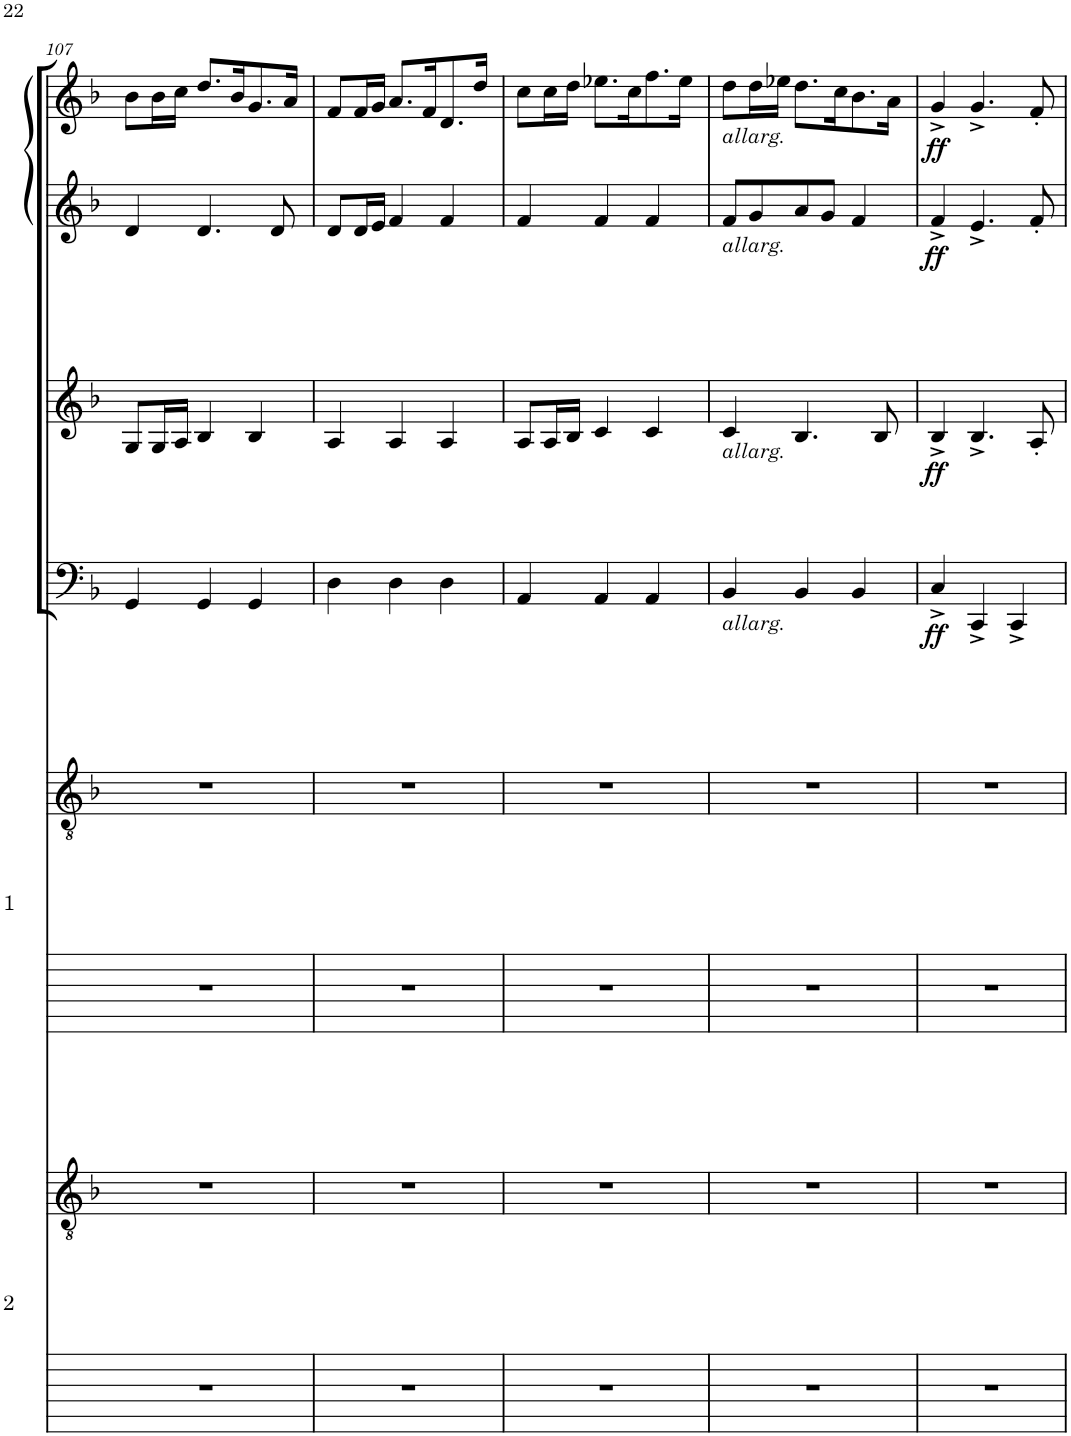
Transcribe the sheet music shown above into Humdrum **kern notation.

**kern	**kern	**kern	**kern	**kern	**dynam	**kern	**dynam	**kern	**dynam	**kern	**dynam
*part6	*part6	*part5	*part5	*part4	*part4	*part3	*part3	*part2	*part2	*part1	*part1
*staff8	*staff7	*staff6	*staff5	*staff4	*staff4	*staff3	*staff3	*staff2	*staff2	*staff1	*staff1
*I"2	*	*I"1	*	*I"Basso  e Continuo	*	*I"Viola	*	*I"Violino 2	*	*I"Violino 1	*
*	*	*	*	*	*	*I'Vla	*	*I'Vln	*	*I'Vln	*
!!LO:PB:g=z
*	*clefGv2	*	*clefGv2	*clefF4	*	*clefG2	*	*clefG2	*	*clefG2	*
*k[b-]	*k[b-]	*k[b-]	*k[b-]	*k[b-]	*	*k[b-]	*	*k[b-]	*	*k[b-]	*
*M3/4	*M3/4	*M3/4	*M3/4	*M3/4	*	*M3/4	*	*M3/4	*	*M3/4	*
=107	=107	=107	=107	=107	=107	=107	=107	=107	=107	=107	=107
2.r	2.r	2.r	2.r	4GG/	.	8G/L	.	4d/	.	8b-\L	.
.	.	.	.	.	.	16G/L	.	.	.	16b-\L	.
.	.	.	.	.	.	16A/JJ	.	.	.	16cc\JJ	.
.	.	.	.	4GG/	.	4B-/	.	4.d/	.	8.dd/L	.
.	.	.	.	.	.	.	.	.	.	16b-/K	.
.	.	.	.	4GG/	.	4B-/	.	.	.	8.g/	.
.	.	.	.	.	.	.	.	8d/	.	.	.
.	.	.	.	.	.	.	.	.	.	16a/Jk	.
=108	=108	=108	=108	=108	=108	=108	=108	=108	=108	=108	=108
2.r	2.r	2.r	2.r	4D\	.	4A/	.	8d/L	.	8f/L	.
.	.	.	.	.	.	.	.	16d/L	.	16f/L	.
.	.	.	.	.	.	.	.	16e/JJ	.	16g/JJ	.
.	.	.	.	4D\	.	4A/	.	4f/	.	8.a/L	.
.	.	.	.	.	.	.	.	.	.	16f/K	.
.	.	.	.	4D\	.	4A/	.	4f/	.	8.d/	.
.	.	.	.	.	.	.	.	.	.	16dd/Jk	.
=109	=109	=109	=109	=109	=109	=109	=109	=109	=109	=109	=109
2.r	2.r	2.r	2.r	4AA/	.	8A/L	.	4f/	.	8cc\L	.
.	.	.	.	.	.	16A/L	.	.	.	16cc\L	.
.	.	.	.	.	.	16B-/JJ	.	.	.	16dd\JJ	.
.	.	.	.	4AA/	.	4c/	.	4f/	.	8.ee-X\L	.
.	.	.	.	.	.	.	.	.	.	16cc\K	.
.	.	.	.	4AA/	.	4c/	.	4f/	.	8.ff\	.
.	.	.	.	.	.	.	.	.	.	16ee-\Jk	.
=110	=110	=110	=110	=110	=110	=110	=110	=110	=110	=110	=110
!	!	!	!	!	!	!	!	!	!	!LO:TX:b:i:t=allarg.	!
!	!	!	!	!	!	!	!	!LO:TX:b:i:t=allarg.	!	!	!
!	!	!	!	!	!	!LO:TX:b:i:t=allarg.	!	!	!	!	!
!	!	!	!	!LO:TX:b:i:t=allarg.	!	!	!	!	!	!	!
2.r	2.r	2.r	2.r	4BB-/	.	4c/	.	8f/L	.	8dd\L	.
.	.	.	.	.	.	.	.	8g/	.	16dd\L	.
.	.	.	.	.	.	.	.	.	.	16ee-X\JJ	.
.	.	.	.	4BB-/	.	4.B-/	.	8a/	.	8.dd\L	.
.	.	.	.	.	.	.	.	8g/J	.	.	.
.	.	.	.	.	.	.	.	.	.	16cc\K	.
.	.	.	.	4BB-/	.	.	.	4f/	.	8.b-\	.
.	.	.	.	.	.	8B-/	.	.	.	.	.
.	.	.	.	.	.	.	.	.	.	16a\Jk	.
=111	=111	=111	=111	=111	=111	=111	=111	=111	=111	=111	=111
!	!	!	!	!	!LO:DY:b	!	!LO:DY:b	!	!LO:DY:b	!	!LO:DY:b
2.r	2.r	2.r	2.r	4C^/	ff	4B-^/	ff	4f^/	ff	4g^/	ff
.	.	.	.	4CC^/	.	4.B-^/	.	4.e^/	.	4.g^/	.
.	.	.	.	4CC^/	.	.	.	.	.	.	.
.	.	.	.	.	.	8A'/	.	8f'/	.	8f'/	.
=	=	=	=	=	=	=	=	=	=	=	=
*-	*-	*-	*-	*-	*-	*-	*-	*-	*-	*-	*-
